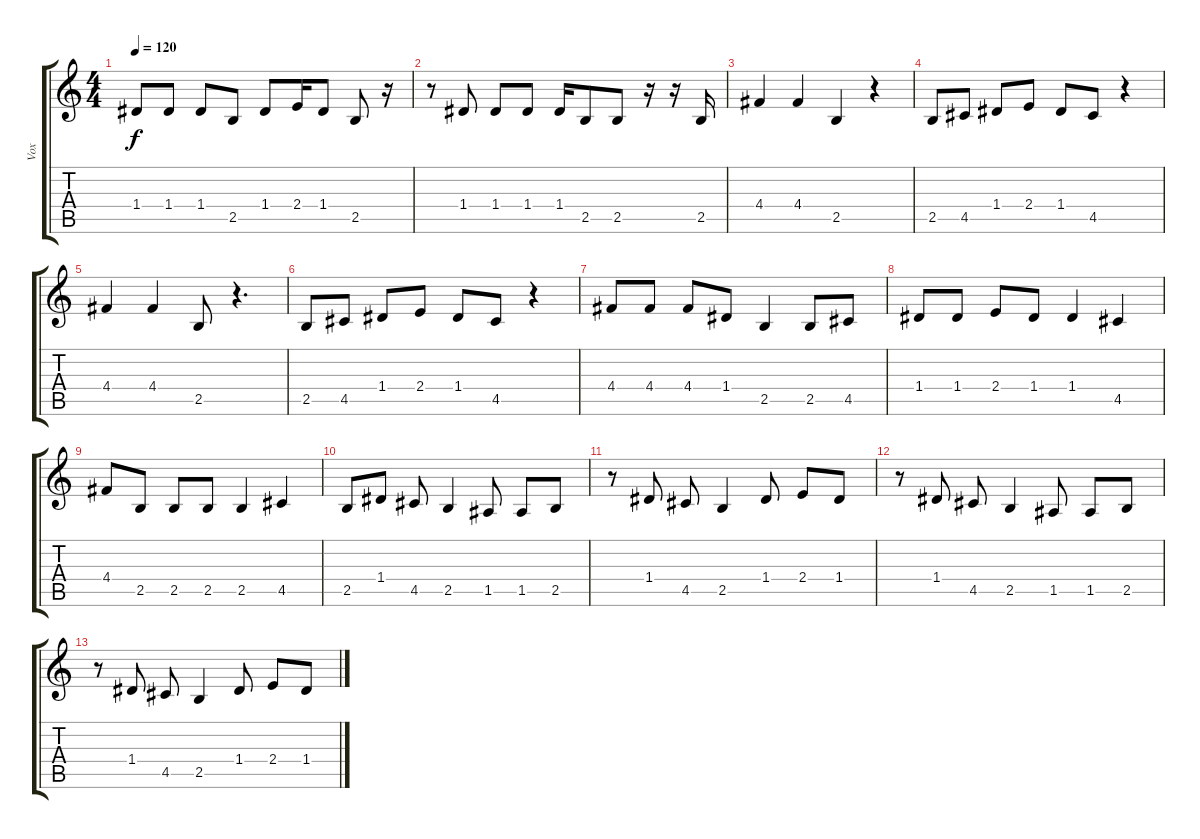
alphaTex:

\track ("Vox" "Vox") {instrument distortionguitar}
\staff {score tabs}
\tuning (E4 B3 G3 D3 A2 E2) {hide}
\ts (4 4)
\tempo 120
\clef g2
\ks c
1.4.8{dy f} 1.4.8 1.4.8 2.5.8 1.4.8 2.4.16 1.4.8 2.5.8 r.16 |
r.8 1.4.8 1.4.8 1.4.8 1.4.16 2.5.8 2.5.8 r.16 r.16 2.5.16 |
4.4.4 4.4.4 2.5.4 r.4 |
2.5.8 4.5.8 1.4.8 2.4.8 1.4.8 4.5.8 r.4 |
4.4.4 4.4.4 2.5.8 r.4{d} |
2.5.8 4.5.8 1.4.8 2.4.8 1.4.8 4.5.8 r.4 |
4.4.8 4.4.8 4.4.8 1.4.8 2.5.4 2.5.8 4.5.8 |
1.4.8 1.4.8 2.4.8 1.4.8 1.4.4 4.5.4 |
4.4.8 2.5.8 2.5.8 2.5.8 2.5.4 4.5.4 |
2.5.8 1.4.8 4.5.8 2.5.4 1.5.8 1.5.8 2.5.8 |
r.8 1.4.8 4.5.8 2.5.4 1.4.8 2.4.8 1.4.8 |
r.8 1.4.8 4.5.8 2.5.4 1.5.8 1.5.8 2.5.8 |
r.8 1.4.8 4.5.8 2.5.4 1.4.8 2.4.8 1.4.8
